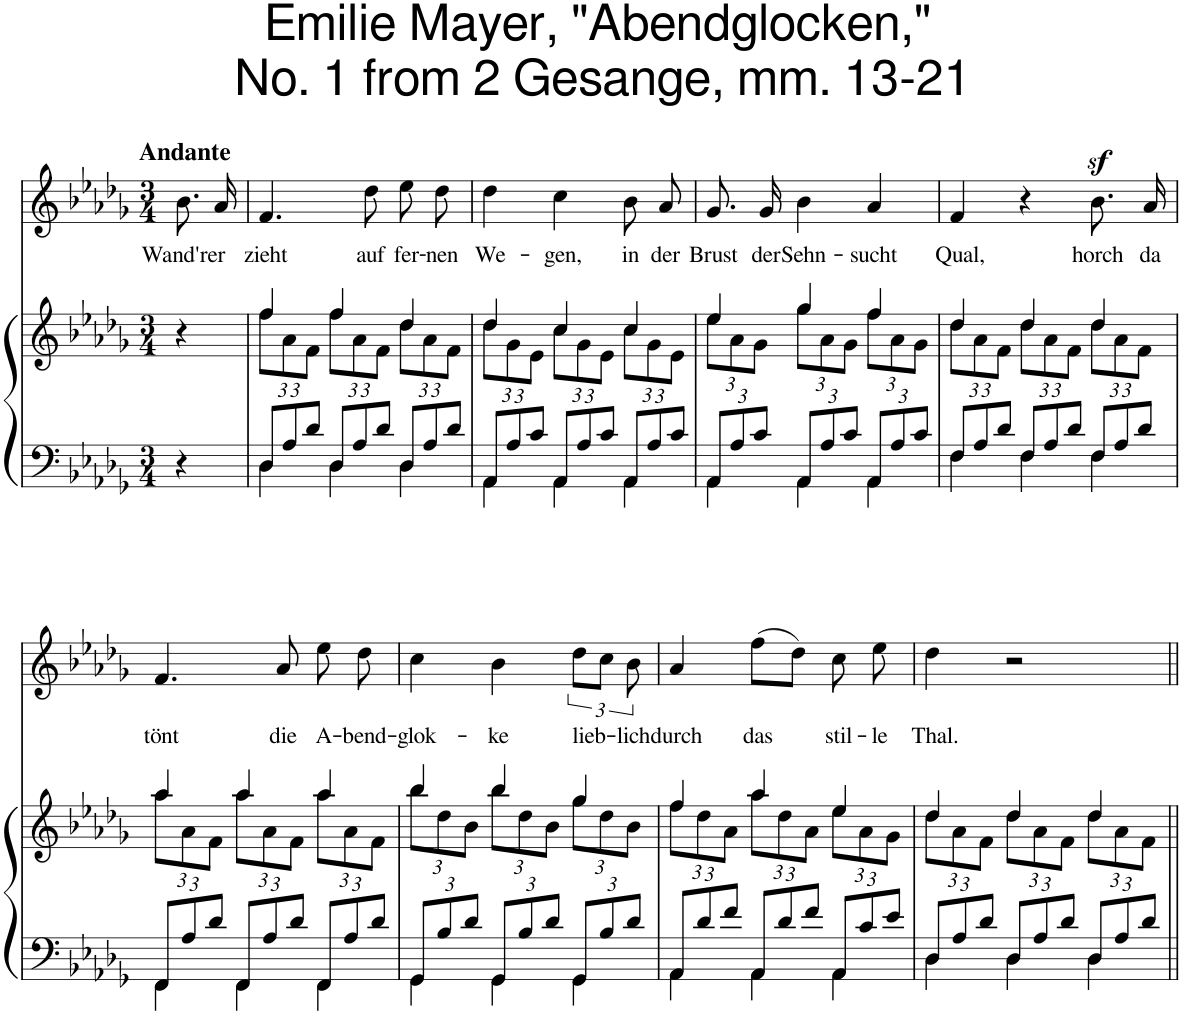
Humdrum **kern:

**kern	**kern	**kern	**text
*part2	*part2	*part1	*part1
*staff3	*staff2	*staff1	*staff1
*I"Piano	*	*I"Voice	*
*I'Pno	*	*	*
*clefF4	*clefG2	*clefG2	*
*k[b-e-a-d-g-]	*k[b-e-a-d-g-]	*k[b-e-a-d-g-]	*
*M3/4	*M3/4	*M3/4	*
=	=	=	=
!	!	!LO:TX:a:B:t=Andante	!
!	!	!	!LO:LY:b
4r	4r	8.b-\	Wand'rer
.	.	16a-/	.
=1	=1	=1	=1
*	*^	*	*
*Xbrackettup	*	*Xbrackettup	*	*
*^	*	*	*	*
!	!	!	!	!	!LO:LY:b
12D-/L	4D-\	4ff/	12ff\L	4.f/	zieht
12A-/	.	.	12a-\	.	.
12d-/J	.	.	12f\J	.	.
12D-/L	4D-\	4ff/	12ff\L	.	.
12A-/	.	.	12a-\	.	.
!	!	!	!	!	!LO:LY:b
.	.	.	.	8dd-\	auf
12d-/J	.	.	12f\J	.	.
!	!	!	!	!	!LO:LY:b
12D-/L	4D-\	4dd-/	12dd-\L	8ee-\	fer-
12A-/	.	.	12a-\	.	.
!	!	!	!	!	!LO:LY:b
.	.	.	.	8dd-\	-nen
12d-/J	.	.	12f\J	.	.
=2	=2	=2	=2	=2	=2
!	!	!	!	!	!LO:LY:b
12AA-/L	4AA-\	4dd-/	12dd-\L	4dd-\	We-
12A-/	.	.	12g-\	.	.
12c/J	.	.	12e-\J	.	.
!	!	!	!	!	!LO:LY:b
12AA-/L	4AA-\	4cc/	12cc\L	4cc\	-gen,
12A-/	.	.	12g-\	.	.
12c/J	.	.	12e-\J	.	.
!	!	!	!	!	!LO:LY:b
12AA-/L	4AA-\	4cc/	12cc\L	8b-\	in
12A-/	.	.	12g-\	.	.
!	!	!	!	!	!LO:LY:b
.	.	.	.	8a-/	der
12c/J	.	.	12e-\J	.	.
=3	=3	=3	=3	=3	=3
!	!	!	!	!	!LO:LY:b
12AA-/L	4AA-\	4ee-/	12ee-\L	8.g-/	Brust
12A-/	.	.	12a-\	.	.
12c/J	.	.	12g-\J	.	.
!	!	!	!	!	!LO:LY:b
.	.	.	.	16g-/	der
!	!	!	!	!	!LO:LY:b
12AA-/L	4AA-\	4gg-/	12gg-\L	4b-\	Sehn-
12A-/	.	.	12a-\	.	.
12c/J	.	.	12g-\J	.	.
!	!	!	!	!	!LO:LY:b
12AA-/L	4AA-\	4ff/	12ff\L	4a-/	-sucht
12A-/	.	.	12a-\	.	.
12c/J	.	.	12g-\J	.	.
=4	=4	=4	=4	=4	=4
!	!	!	!	!	!LO:LY:b
12F/L	4F\	4dd-/	12dd-\L	4f/	Qual,
12A-/	.	.	12a-\	.	.
12d-/J	.	.	12f\J	.	.
12F/L	4F\	4dd-/	12dd-\L	4r	.
12A-/	.	.	12a-\	.	.
12d-/J	.	.	12f\J	.	.
!	!	!	!	!	!LO:LY:b
12F/L	4F\	4dd-/	12dd-\L	8.b-z>\	horch
12A-/	.	.	12a-\	.	.
12d-/J	.	.	12f\J	.	.
!	!	!	!	!	!LO:LY:b
.	.	.	.	16a-/	da
!!LO:LB:g=z
=5	=5	=5	=5	=5	=5
!	!	!	!	!	!LO:LY:b
12FF/L	4FF\	4aa-/	12aa-\L	4.f/	tönt
12A-/	.	.	12a-\	.	.
12d-/J	.	.	12f\J	.	.
12FF/L	4FF\	4aa-/	12aa-\L	.	.
12A-/	.	.	12a-\	.	.
!	!	!	!	!	!LO:LY:b
.	.	.	.	8a-/	die
12d-/J	.	.	12f\J	.	.
!	!	!	!	!	!LO:LY:b
12FF/L	4FF\	4aa-/	12aa-\L	8ee-\	A-
12A-/	.	.	12a-\	.	.
!	!	!	!	!	!LO:LY:b
.	.	.	.	8dd-\	-bend-
12d-/J	.	.	12f\J	.	.
=6	=6	=6	=6	=6	=6
!	!	!	!	!	!LO:LY:b
12GG-/L	4GG-\	4bb-/	12bb-\L	4cc\	-glok-
12B-/	.	.	12dd-\	.	.
12d-/J	.	.	12b-\J	.	.
!	!	!	!	!	!LO:LY:b
12GG-/L	4GG-\	4bb-/	12bb-\L	4b-\	-ke
12B-/	.	.	12dd-\	.	.
12d-/J	.	.	12b-\J	.	.
!	!	!	!	!	!LO:LY:b
12GG-/L	4GG-\	4gg-/	12gg-\L	12dd-\L	lieb-
12B-/	.	.	12dd-\	12cc\J	.
!	!	!	!	!	!LO:LY:b
12d-/J	.	.	12b-\J	12b-\	-lich
=7	=7	=7	=7	=7	=7
!	!	!	!	!	!LO:LY:b
12AA-/L	4AA-\	4ff/	12ff\L	4a-/	durch
12d-/	.	.	12dd-\	.	.
12f/J	.	.	12a-\J	.	.
!	!	!	!	!	!LO:LY:b
12AA-/L	4AA-\	4aa-/	12aa-\L	(8ff\L	das
12d-/	.	.	12dd-\	.	.
.	.	.	.	8dd-\J)	.
12f/J	.	.	12a-\J	.	.
!	!	!	!	!	!LO:LY:b
12AA-/L	4AA-\	4ee-/	12ee-\L	8cc\	stil-
12c/	.	.	12a-\	.	.
!	!	!	!	!	!LO:LY:b
.	.	.	.	8ee-\	-le
12e-/J	.	.	12g-\J	.	.
=8	=8	=8	=8	=8	=8
!	!	!	!	!	!LO:LY:b
12D-/L	4D-\	4dd-/	12dd-\L	4dd-\	Thal.
12A-/	.	.	12a-\	.	.
12d-/J	.	.	12f\J	.	.
12D-/L	4D-\	4dd-/	12dd-\L	2r	.
12A-/	.	.	12a-\	.	.
12d-/J	.	.	12f\J	.	.
12D-/L	4D-\	4dd-/	12dd-\L	.	.
12A-/	.	.	12a-\	.	.
12d-/J	.	.	12f\J	.	.
*v	*v	*	*	*	*
*	*v	*v	*	*
=||	=||	=||	=||
*-	*-	*-	*-
